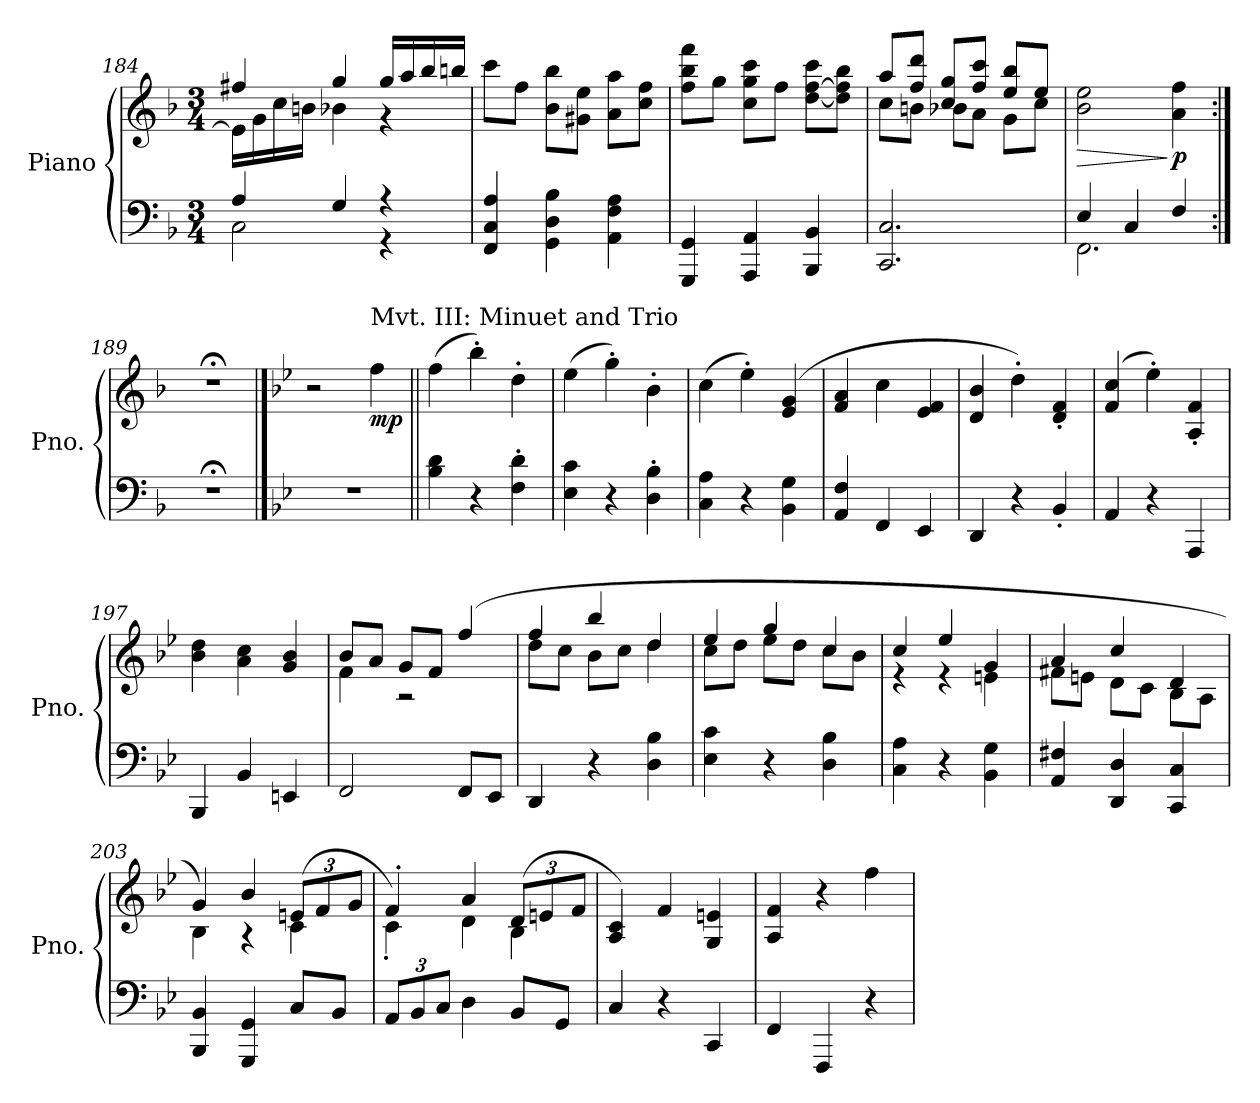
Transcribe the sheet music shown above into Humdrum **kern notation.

**kern	**kern	**dynam
*part1	*part1	*part1
*staff2	*staff1	*staff1/2
*I"Piano	*	*
*I'Pno.	*	*
*clefF4	*clefG2	*
*k[b-]	*k[b-]	*
*M3/4	*M3/4	*
=184	=184	=184
*^	*^	*
4A/	2C\	4ff#X/	16e\LL]	.
.	.	.	16g\	.
.	.	.	16cc\	.
.	.	.	16bn\JJ	.
4G/	.	4gg/	4b-X\	.
4r	4r	16gg/LL	4r	.
.	.	16aa/	.	.
.	.	16bb-/	.	.
.	.	16bbn/JJ	.	.
*v	*v	*	*	*
*	*v	*v	*
=185	=185	=185
4FF/ 4C/ 4A/	8ccc\L	.
.	8ff\J	.
4GG\ 4D\ 4B-\	8b-\ 8bb-\L	.
.	8g#X\ 8ee\J	.
4AA\ 4F\ 4A\	8a\ 8aa\L	.
.	8cc\ 8ff\J	.
=186	=186	=186
4GGG/ 4GG/	8ff\ 8bb-\ 8fff\L	.
.	8gg\J	.
4AAA/ 4AA/	8cc\ 8gg\ 8ccc\L	.
.	8ff\J	.
4BBB-/ 4BB-/	[8dd\ [8ff\ 8ccc\L	.
.	8dd\] 8ff\] 8bb-\J	.
!!LO:PB:g=z
=187	=187	=187
*	*^	*
2.CC/ 2.C/	8aa/L	8cc\L	.
.	8ff/ 8ddd/J	8bn\J	.
.	8cc/ 8gg/L	8b-X\L	.
.	8ff/ 8ccc/J	8a\J	.
.	8ee/ 8bb-/L	8g\L	.
.	8ee/J	8cc\J	.
=188	=188	=188	=188
*^	*	*	*
!	!	!	!	!LO:HP:b
*	*	*v	*v	*
4E/	2.FF\	2b-\ 2ee\	>
4C/	.	.	.
!	!	!	!LO:DY:n=1:b
4F/	.	4a\ 4ff\	] p
*v	*v	*	*
=189:|!	=189:|!	=189:|!
2.r;<	2.r;<	.
==190	==190	==190
*k[b-e-]	*k[b-e-]	*
2.r	2r	.
*	*MM173	*
!	!LO:TX:a:t=Mvt. III&colon; Minuet and Trio	!
!	!	!LO:DY:b
.	4ff\	mp
=191||	=191||	=191||
4B-\ 4d\	(>4ff\	.
4r	4bb-'\)	.
4F\' 4d\'	4dd'\	.
=192	=192	=192
4E-\ 4c\	(>4ee-\	.
4r	4gg'\)	.
4D\' 4B-\'	4b-'\	.
=193	=193	=193
4C\ 4A\	(>4cc\	.
4r	4ee-'\)	.
4BB-\ 4G\	(>4e-/ 4g/	.
=194	=194	=194
4AA/ 4F/	4f/ 4a/	.
4FF/	4cc\	.
4EE-/	4e-/ 4f/	.
=195	=195	=195
4DD/	4d/ 4b-/	.
4r	4dd'\)	.
4BB-'/	4d/' 4f/'	.
=196	=196	=196
4AA/	(>4f/ 4cc/	.
4r	4ee-'\)	.
4AAA/	4A/' 4f/'	.
=197	=197	=197
4BBB-/	4b-\ 4dd\	.
4BB-/	4a\ 4cc\	.
4EEn/	4g/ 4b-/	.
!!LO:LB:g=z
=198	=198	=198
*	*^	*
2FF/	8b-/L	4f\	.
.	8a/J	.	.
.	8g/L	2r	.
.	8f/J	.	.
8FF/L	(>4ff/	.	.
8EE-/J	.	.	.
=199	=199	=199	=199
4DD/	4ff/	8dd\L	.
.	.	8cc\J	.
4r	4bb-/	8b-\L	.
.	.	8cc\J	.
4D\ 4B-\	4dd/	4dd\	.
=200	=200	=200	=200
4E-\ 4c\	4ee-/	8cc\L	.
.	.	8dd\J	.
4r	4gg/	8ee-\L	.
.	.	8dd\J	.
4D\ 4B-\	4cc/	8cc\L	.
.	.	8b-\J	.
=201	=201	=201	=201
4C\ 4A\	4cc/	4r	.
4r	4ee-/	4r	.
4BB-\ 4G\	4g/	4en\	.
=202	=202	=202	=202
4AA/ 4F#X/	4a/	8f#X\L	.
.	.	8en\J	.
4DD/ 4D/	4cc/	8d\L	.
.	.	8c\J	.
4CC/ 4C/	4d/	8B-\L	.
.	.	8A\J	.
=203	=203	=203	=203
4BBB-/ 4BB-/	4g/)	4B-\	.
4GGG/ 4GG/	4b-/	4r	.
*	*Xbrackettup	*	*
8C/L	(>12en/L	4c\	.
.	12f/	.	.
8BB-/J	.	.	.
.	12g/J	.	.
=204	=204	=204	=204
*Xbrackettup	*	*	*
12AA/L	4f'/)	4c'\	.
12BB-/	.	.	.
12C/J	.	.	.
4D\	4a/	4d\	.
8BB-/L	(>12d/L	4B-\	.
.	12en/	.	.
8GG/J	.	.	.
.	12f/J	.	.
*	*v	*v	*
=205	=205	=205
4C/	4A/ 4c/)	.
4r	4f/	.
4CC/	4G/ 4en/	.
!!LO:LB:g=z
=206	=206	=206
4FF/	4A/ 4f/	.
4FFF/	4r	.
4r	4ff\	.
=	=	=
*-	*-	*-
